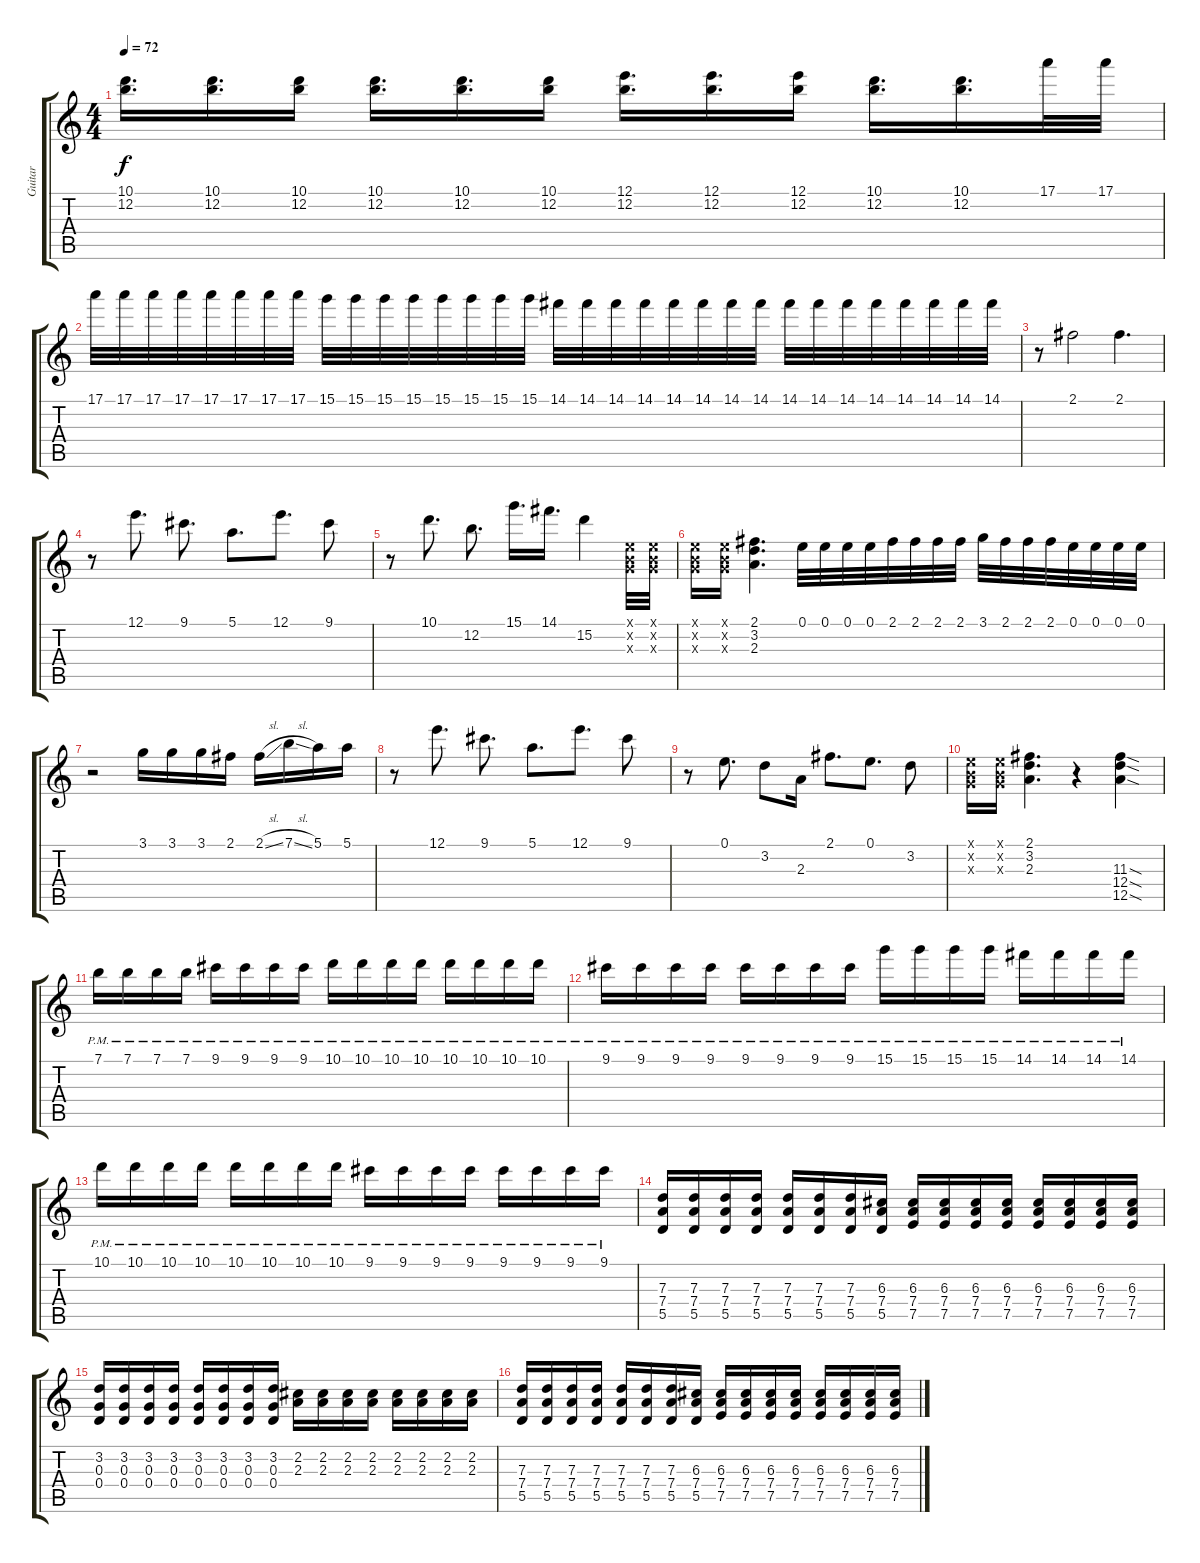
\track ("Guitar" "Guitar") {instrument overdrivenguitar}
\staff {score tabs}
\tuning (E4 B3 G3 D3 A2 E2) {hide}
\ts (4 4)
\tempo 72
\clef g2
\ks c
(10.1 12.2).16{d dy f} (10.1 12.2).16{d} (10.1 12.2).16 (10.1 12.2).16{d} (10.1 12.2).16{d} (10.1 12.2).16 (12.1 12.2).16{d} (12.1 12.2).16{d} (12.1 12.2).16 (10.1 12.2).16{d} (10.1 12.2).16{d} 17.1.32 17.1.32 |
17.1.32 17.1.32 17.1.32 17.1.32 17.1.32 17.1.32 17.1.32 17.1.32 15.1.32 15.1.32 15.1.32 15.1.32 15.1.32 15.1.32 15.1.32 15.1.32 14.1.32 14.1.32 14.1.32 14.1.32 14.1.32 14.1.32 14.1.32 14.1.32 14.1.32 14.1.32 14.1.32 14.1.32 14.1.32 14.1.32 14.1.32 14.1.32 |
r.8 2.1.2 2.1.4{d} |
r.8 12.1.8{d} 9.1.8{d} 5.1.8{d} 12.1.8{d} 9.1.8 |
r.8 10.1.8{d} 12.2.8{d} 15.1.16{d} 14.1.16{d} 15.2.4 (0.1{x} 0.2{x} 0.3{x}).32 (0.1{x} 0.2{x} 0.3{x}).32 |
(0.1{x} 0.2{x} 0.3{x}).16 (0.1{x} 0.2{x} 0.3{x}).16 (2.1 3.2 2.3).4{d} 0.1.32 0.1.32 0.1.32 0.1.32 2.1.32 2.1.32 2.1.32 2.1.32 3.1.32 2.1.32 2.1.32 2.1.32 0.1.32 0.1.32 0.1.32 0.1.32 |
r.2 3.1.16 3.1.16 3.1.16 2.1.16 2.1{sl}.16 7.1{sl}.16 5.1.16 5.1.16 |
r.8 12.1.8{d} 9.1.8{d} 5.1.8{d} 12.1.8{d} 9.1.8 |
r.8 0.1.8{d} 3.2.8 2.3.16 2.1.8{d} 0.1.8{d} 3.2.8 |
(0.1{x} 0.2{x} 0.3{x}).16 (0.1{x} 0.2{x} 0.3{x}).16 (2.1 3.2 2.3).4{d} r.4 (11.3{sod} 12.4{sod} 12.5{sod}).4 |
7.1{pm}.16 7.1{pm}.16 7.1{pm}.16 7.1{pm}.16 9.1{pm}.16 9.1{pm}.16 9.1{pm}.16 9.1{pm}.16 10.1{pm}.16 10.1{pm}.16 10.1{pm}.16 10.1{pm}.16 10.1{pm}.16 10.1{pm}.16 10.1{pm}.16 10.1{pm}.16 |
9.1{pm}.16 9.1{pm}.16 9.1{pm}.16 9.1{pm}.16 9.1{pm}.16 9.1{pm}.16 9.1{pm}.16 9.1{pm}.16 15.1{pm}.16 15.1{pm}.16 15.1{pm}.16 15.1{pm}.16 14.1{pm}.16 14.1{pm}.16 14.1{pm}.16 14.1{pm}.16 |
10.1{pm}.16 10.1{pm}.16 10.1{pm}.16 10.1{pm}.16 10.1{pm}.16 10.1{pm}.16 10.1{pm}.16 10.1{pm}.16 9.1{pm}.16 9.1{pm}.16 9.1{pm}.16 9.1{pm}.16 9.1{pm}.16 9.1{pm}.16 9.1{pm}.16 9.1{pm}.16 |
(7.3 7.4 5.5).16 (7.3 7.4 5.5).16 (7.3 7.4 5.5).16 (7.3 7.4 5.5).16 (7.3 7.4 5.5).16 (7.3 7.4 5.5).16 (7.3 7.4 5.5).16 (6.3 7.4 5.5).16 (6.3 7.4 7.5).16 (6.3 7.4 7.5).16 (6.3 7.4 7.5).16 (6.3 7.4 7.5).16 (6.3 7.4 7.5).16 (6.3 7.4 7.5).16 (6.3 7.4 7.5).16 (6.3 7.4 7.5).16 |
(3.2 0.3 0.4).16 (3.2 0.3 0.4).16 (3.2 0.3 0.4).16 (3.2 0.3 0.4).16 (3.2 0.3 0.4).16 (3.2 0.3 0.4).16 (3.2 0.3 0.4).16 (3.2 0.3 0.4).16 (2.2 2.3).16 (2.2 2.3).16 (2.2 2.3).16 (2.2 2.3).16 (2.2 2.3).16 (2.2 2.3).16 (2.2 2.3).16 (2.2 2.3).16 |
(7.3 7.4 5.5).16 (7.3 7.4 5.5).16 (7.3 7.4 5.5).16 (7.3 7.4 5.5).16 (7.3 7.4 5.5).16 (7.3 7.4 5.5).16 (7.3 7.4 5.5).16 (6.3 7.4 5.5).16 (6.3 7.4 7.5).16 (6.3 7.4 7.5).16 (6.3 7.4 7.5).16 (6.3 7.4 7.5).16 (6.3 7.4 7.5).16 (6.3 7.4 7.5).16 (6.3 7.4 7.5).16 (6.3 7.4 7.5).16
